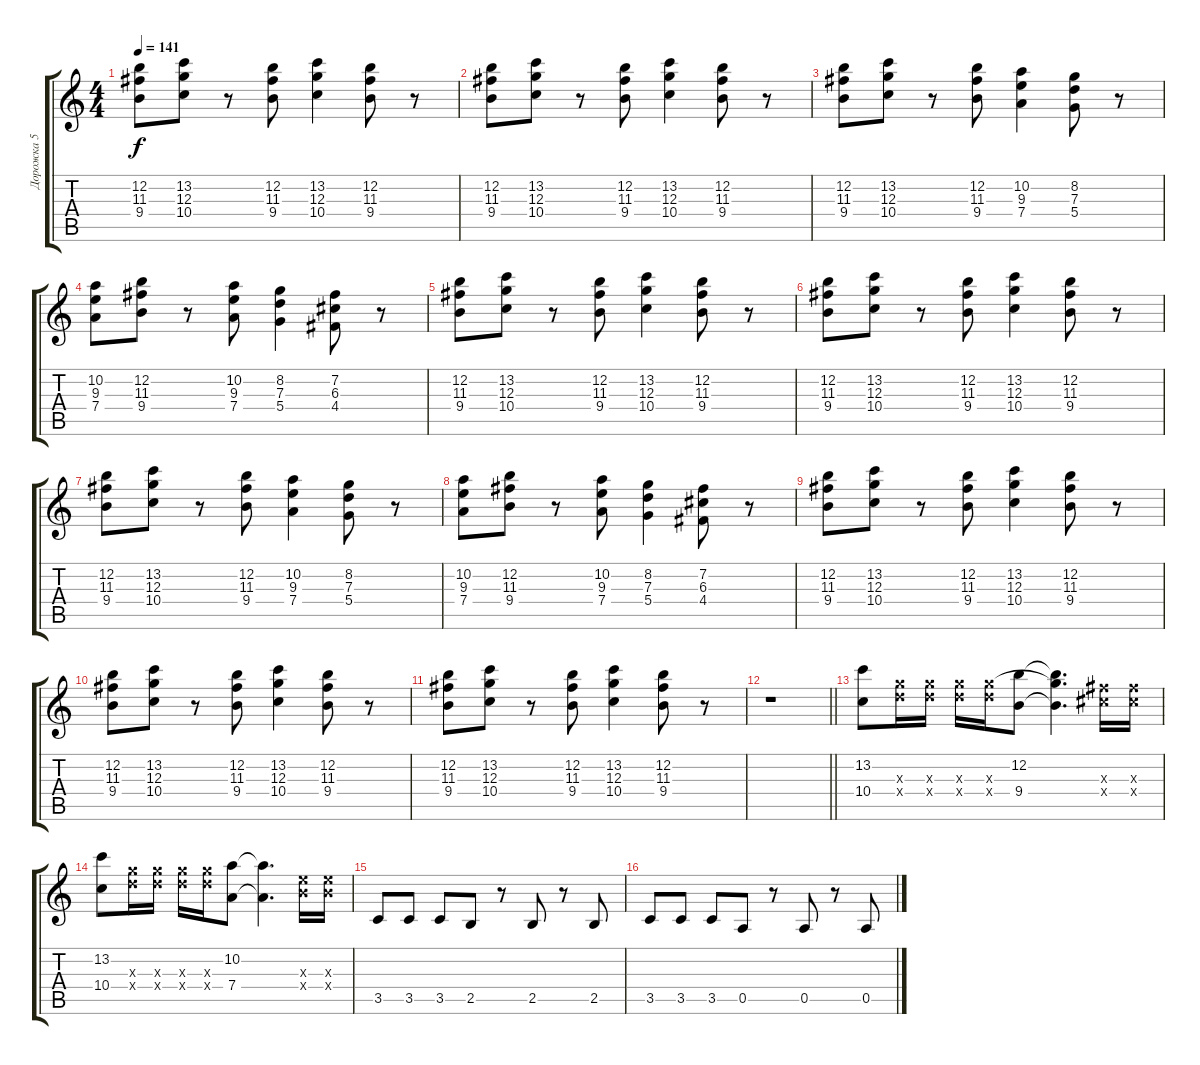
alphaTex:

\track ("Дорожка 5" "Дорожка 5") {instrument distortionguitar}
\staff {score tabs}
\tuning (E4 B3 G3 D3 A2 E2) {hide}
\ts (4 4)
\tempo 141
\clef g2
\ks c
(12.2 11.3 9.4).8{dy f} (13.2 12.3 10.4).8 r.8 (12.2 11.3 9.4).8 (13.2 12.3 10.4).4 (12.2 11.3 9.4).8 r.8 |
(12.2 11.3 9.4).8 (13.2 12.3 10.4).8 r.8 (12.2 11.3 9.4).8 (13.2 12.3 10.4).4 (12.2 11.3 9.4).8 r.8 |
(12.2 11.3 9.4).8 (13.2 12.3 10.4).8 r.8 (12.2 11.3 9.4).8 (10.2 9.3 7.4).4 (8.2 7.3 5.4).8 r.8 |
(10.2 9.3 7.4).8 (12.2 11.3 9.4).8 r.8 (10.2 9.3 7.4).8 (8.2 7.3 5.4).4 (7.2 6.3 4.4).8 r.8 |
(12.2 11.3 9.4).8 (13.2 12.3 10.4).8 r.8 (12.2 11.3 9.4).8 (13.2 12.3 10.4).4 (12.2 11.3 9.4).8 r.8 |
(12.2 11.3 9.4).8 (13.2 12.3 10.4).8 r.8 (12.2 11.3 9.4).8 (13.2 12.3 10.4).4 (12.2 11.3 9.4).8 r.8 |
(12.2 11.3 9.4).8 (13.2 12.3 10.4).8 r.8 (12.2 11.3 9.4).8 (10.2 9.3 7.4).4 (8.2 7.3 5.4).8 r.8 |
(10.2 9.3 7.4).8 (12.2 11.3 9.4).8 r.8 (10.2 9.3 7.4).8 (8.2 7.3 5.4).4 (7.2 6.3 4.4).8 r.8 |
(12.2 11.3 9.4).8 (13.2 12.3 10.4).8 r.8 (12.2 11.3 9.4).8 (13.2 12.3 10.4).4 (12.2 11.3 9.4).8 r.8 |
(12.2 11.3 9.4).8 (13.2 12.3 10.4).8 r.8 (12.2 11.3 9.4).8 (13.2 12.3 10.4).4 (12.2 11.3 9.4).8 r.8 |
(12.2 11.3 9.4).8 (13.2 12.3 10.4).8 r.8 (12.2 11.3 9.4).8 (13.2 12.3 10.4).4 (12.2 11.3 9.4).8 r.8 |
\barLineRight lightlight
r.1 |
(13.2 10.4).8{volume 11 instrument distortionguitar} (12.3{x} 12.4{x}).16 (12.3{x} 12.4{x}).16 (12.3{x} 12.4{x}).16 (12.3{x} 12.4{x}).16 (12.2 9.4).8 (12.2{t} 12.3{t} 9.4{t}).4{d} (11.3{x} 11.4{x}).16 (11.3{x} 11.4{x}).16 |
(13.2 10.4).8 (12.3{x} 12.4{x}).16 (12.3{x} 12.4{x}).16 (12.3{x} 12.4{x}).16 (12.3{x} 12.4{x}).16 (10.2 7.4).8 (10.2{t} 7.4{t}).4{d} (9.3{x} 9.4{x}).16 (9.3{x} 9.4{x}).16 |
3.5.8{volume 15} 3.5.8 3.5.8 2.5.8 r.8 2.5.8 r.8 2.5.8 |
3.5.8 3.5.8 3.5.8 0.5.8 r.8 0.5.8 r.8 0.5.8
